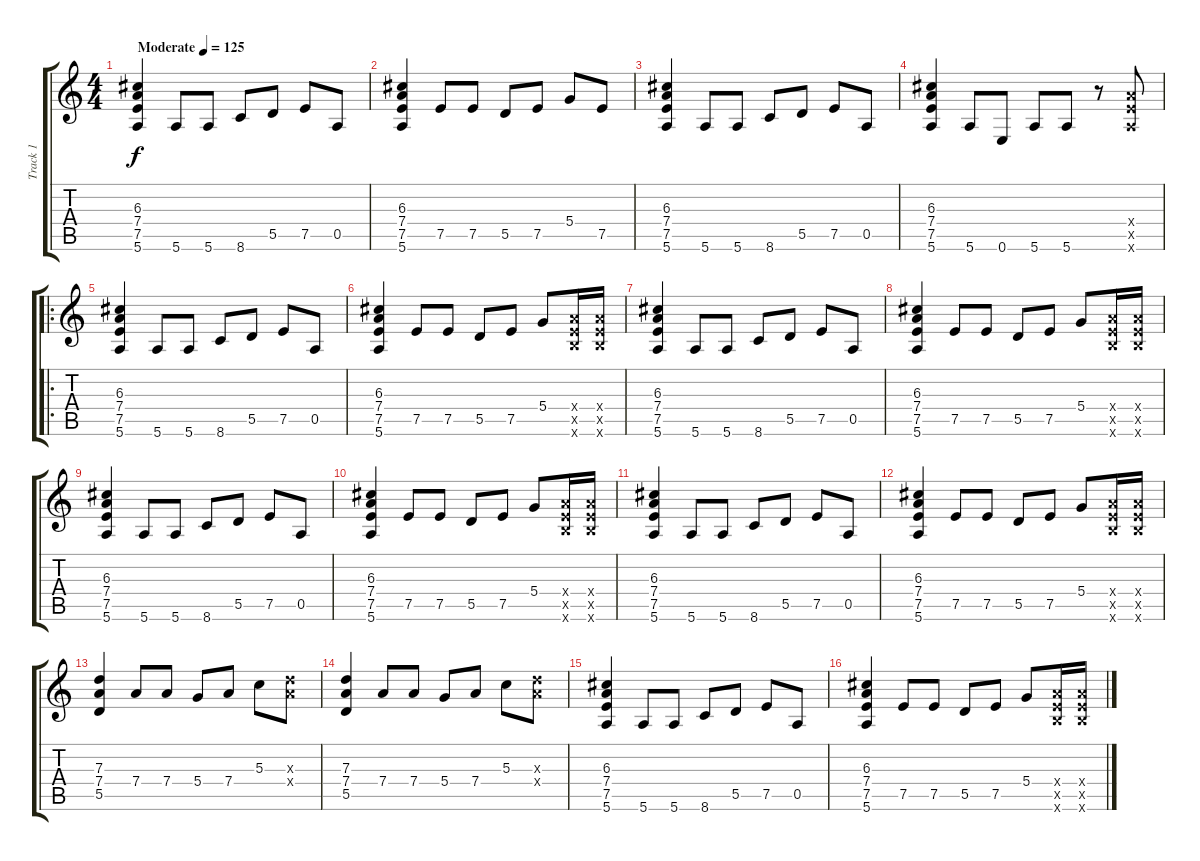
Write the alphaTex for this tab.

\track ("Track 1" "Track 1") {instrument acousticguitarsteel}
\staff {score tabs}
\tuning (E4 B3 G3 D3 A2 E2) {hide}
\ts (4 4)
\tempo (125 "Moderate")
\clef g2
\ks c
(6.3 7.4 7.5 5.6).4{dy f instrument acousticguitarsteel} 5.6.8 5.6.8 8.6.8 5.5.8 7.5.8 0.5.8 |
(6.3 7.4 7.5 5.6).4 7.5.8 7.5.8 5.5.8 7.5.8 5.4.8 7.5.8 |
(6.3 7.4 7.5 5.6).4 5.6.8 5.6.8 8.6.8{txt ""} 5.5.8 7.5.8 0.5.8 |
(6.3 7.4 7.5 5.6).4 5.6.8 0.6.8 5.6.8 5.6.8 r.8 (7.4{x} 7.5{x} 5.6{x}).8 |
\ro
(6.3 7.4 7.5 5.6).4 5.6.8 5.6.8 8.6.8 5.5.8 7.5.8 0.5.8 |
(6.3 7.4 7.5 5.6).4 7.5.8 7.5.8 5.5.8 7.5.8 5.4.8 (7.4{x} 7.5{x} 7.6{x}).16 (7.4{x} 7.5{x} 7.6{x}).16 |
(6.3 7.4 7.5 5.6).4 5.6.8 5.6.8 8.6.8 5.5.8 7.5.8 0.5.8 |
(6.3 7.4 7.5 5.6).4 7.5.8 7.5.8 5.5.8 7.5.8 5.4.8 (7.4{x} 7.5{x} 7.6{x}).16 (7.4{x} 7.5{x} 7.6{x}).16 |
(6.3 7.4 7.5 5.6).4 5.6.8 5.6.8 8.6.8 5.5.8 7.5.8 0.5.8 |
(6.3 7.4 7.5 5.6).4 7.5.8 7.5.8 5.5.8 7.5.8 5.4.8 (7.4{x} 7.5{x} 7.6{x}).16 (7.4{x} 7.5{x} 7.6{x}).16 |
(6.3 7.4 7.5 5.6).4 5.6.8 5.6.8 8.6.8 5.5.8 7.5.8 0.5.8 |
(6.3 7.4 7.5 5.6).4 7.5.8 7.5.8 5.5.8 7.5.8 5.4.8 (7.4{x} 7.5{x} 7.6{x}).16 (7.4{x} 7.5{x} 7.6{x}).16 |
(7.3 7.4 5.5).4 7.4.8 7.4.8 5.4.8 7.4.8 5.3.8 (7.3{x} 7.4{x}).8 |
(7.3 7.4 5.5).4 7.4.8 7.4.8 5.4.8 7.4.8 5.3.8 (7.3{x} 7.4{x}).8 |
(6.3 7.4 7.5 5.6).4 5.6.8 5.6.8 8.6.8 5.5.8 7.5.8 0.5.8 |
(6.3 7.4 7.5 5.6).4 7.5.8 7.5.8 5.5.8 7.5.8 5.4.8 (7.4{x} 7.5{x} 7.6{x}).16 (7.4{x} 7.5{x} 7.6{x}).16
